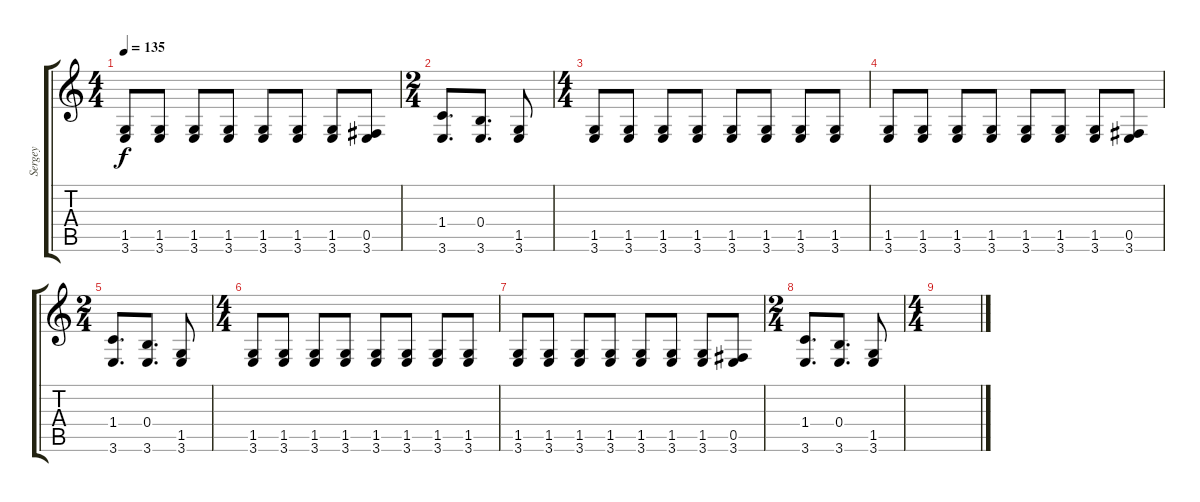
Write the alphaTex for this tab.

\track ("Sergey" "Sergey") {instrument distortionguitar}
\staff {score tabs}
\tuning (Db4 Ab3 E3 B2 Gb2 Db2) {hide}
\ts (4 4)
\tempo 135
\clef g2
\ks c
(1.5 3.6).8{dy f} (1.5 3.6).8 (1.5 3.6).8 (1.5 3.6).8 (1.5 3.6).8 (1.5 3.6).8 (1.5 3.6).8 (0.5 3.6).8 |
\ts (2 4)
(1.4 3.6).8{d} (0.4 3.6).8{d} (1.5 3.6).8 |
\ts (4 4)
(1.5 3.6).8 (1.5 3.6).8 (1.5 3.6).8 (1.5 3.6).8 (1.5 3.6).8 (1.5 3.6).8 (1.5 3.6).8 (1.5 3.6).8 |
(1.5 3.6).8 (1.5 3.6).8 (1.5 3.6).8 (1.5 3.6).8 (1.5 3.6).8 (1.5 3.6).8 (1.5 3.6).8 (0.5 3.6).8 |
\ts (2 4)
(1.4 3.6).8{d} (0.4 3.6).8{d} (1.5 3.6).8 |
\ts (4 4)
(1.5 3.6).8 (1.5 3.6).8 (1.5 3.6).8 (1.5 3.6).8 (1.5 3.6).8 (1.5 3.6).8 (1.5 3.6).8 (1.5 3.6).8 |
(1.5 3.6).8 (1.5 3.6).8 (1.5 3.6).8 (1.5 3.6).8 (1.5 3.6).8 (1.5 3.6).8 (1.5 3.6).8 (0.5 3.6).8 |
\ts (2 4)
(1.4 3.6).8{d} (0.4 3.6).8{d} (1.5 3.6).8 |
\ts (4 4)
